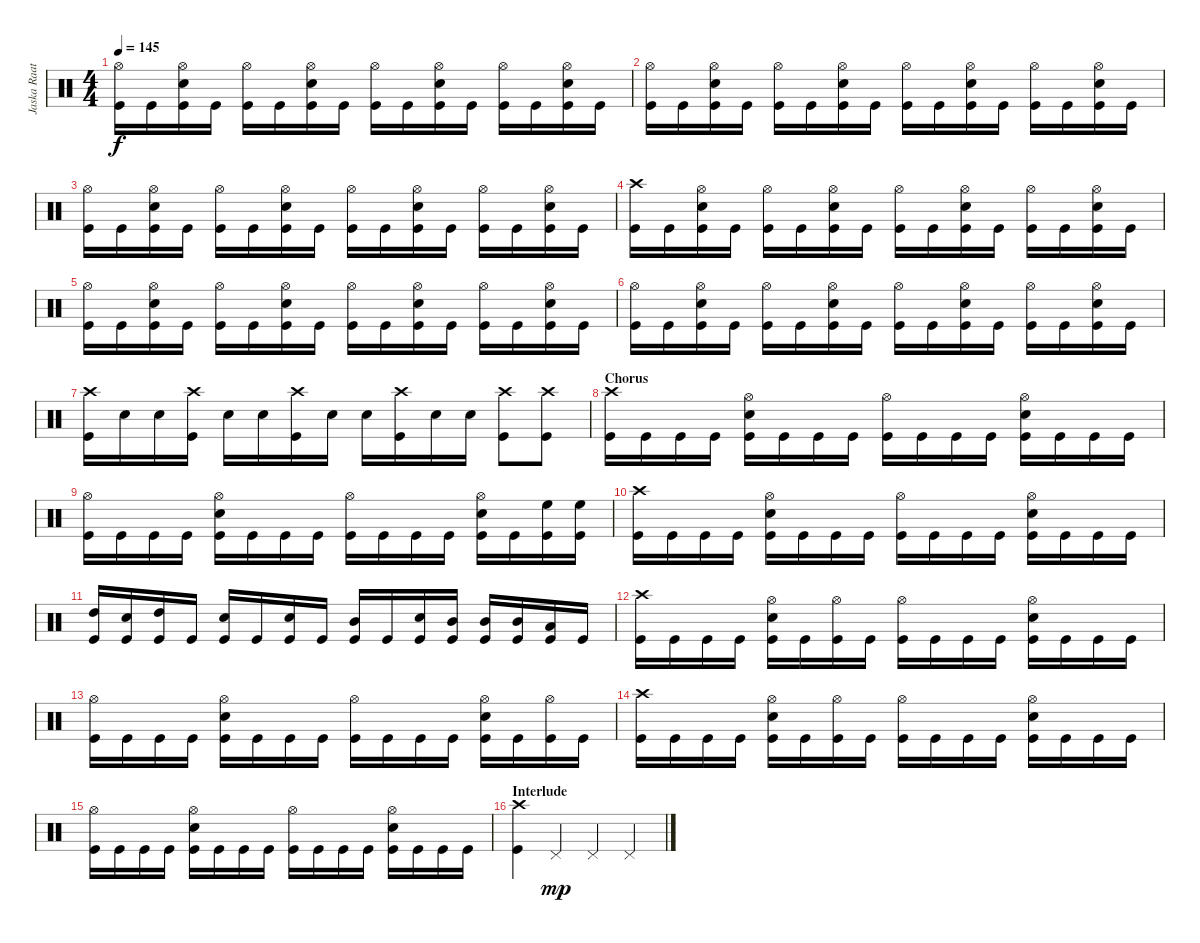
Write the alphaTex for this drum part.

\track ("Jaska Raatikainen" "Jaska Raat") {instrument percussion}
\staff {score}
\articulation defaults
\ts (4 4)
\tempo 145
\clef neutral
\ks c
("Hi-Hat (open)" "Kick (hit)").16{dy f} "Kick (hit)".16 ("Hi-Hat (open)" "Snare (hit) 2" "Kick (hit)").16 "Kick (hit)".16 ("Hi-Hat (open)" "Kick (hit)").16 "Kick (hit)".16 ("Hi-Hat (open)" "Snare (hit) 2" "Kick (hit)").16 "Kick (hit)".16 ("Hi-Hat (open)" "Kick (hit)").16 "Kick (hit)".16 ("Hi-Hat (open)" "Snare (hit) 2" "Kick (hit)").16 "Kick (hit)".16 ("Hi-Hat (open)" "Kick (hit)").16 "Kick (hit)".16 ("Hi-Hat (open)" "Snare (hit) 2" "Kick (hit)").16 "Kick (hit)".16 |
("Hi-Hat (open)" "Kick (hit)").16 "Kick (hit)".16 ("Hi-Hat (open)" "Snare (hit) 2" "Kick (hit)").16 "Kick (hit)".16 ("Hi-Hat (open)" "Kick (hit)").16 "Kick (hit)".16 ("Hi-Hat (open)" "Snare (hit) 2" "Kick (hit)").16 "Kick (hit)".16 ("Hi-Hat (open)" "Kick (hit)").16 "Kick (hit)".16 ("Hi-Hat (open)" "Snare (hit) 2" "Kick (hit)").16 "Kick (hit)".16 ("Hi-Hat (open)" "Kick (hit)").16 "Kick (hit)".16 ("Hi-Hat (open)" "Snare (hit) 2" "Kick (hit)").16 "Kick (hit)".16 |
("Hi-Hat (open)" "Kick (hit)").16 "Kick (hit)".16 ("Hi-Hat (open)" "Snare (hit) 2" "Kick (hit)").16 "Kick (hit)".16 ("Hi-Hat (open)" "Kick (hit)").16 "Kick (hit)".16 ("Hi-Hat (open)" "Snare (hit) 2" "Kick (hit)").16 "Kick (hit)".16 ("Hi-Hat (open)" "Kick (hit)").16 "Kick (hit)".16 ("Hi-Hat (open)" "Snare (hit) 2" "Kick (hit)").16 "Kick (hit)".16 ("Hi-Hat (open)" "Kick (hit)").16 "Kick (hit)".16 ("Hi-Hat (open)" "Snare (hit) 2" "Kick (hit)").16 "Kick (hit)".16 |
("Crash high (hit)" "Kick (hit)").16 "Kick (hit)".16 ("Hi-Hat (open)" "Snare (hit) 2" "Kick (hit)").16 "Kick (hit)".16 ("Hi-Hat (open)" "Kick (hit)").16 "Kick (hit)".16 ("Hi-Hat (open)" "Snare (hit) 2" "Kick (hit)").16 "Kick (hit)".16 ("Hi-Hat (open)" "Kick (hit)").16 "Kick (hit)".16 ("Hi-Hat (open)" "Snare (hit) 2" "Kick (hit)").16 "Kick (hit)".16 ("Hi-Hat (open)" "Kick (hit)").16 "Kick (hit)".16 ("Hi-Hat (open)" "Snare (hit) 2" "Kick (hit)").16 "Kick (hit)".16 |
("Hi-Hat (open)" "Kick (hit)").16 "Kick (hit)".16 ("Hi-Hat (open)" "Snare (hit) 2" "Kick (hit)").16 "Kick (hit)".16 ("Hi-Hat (open)" "Kick (hit)").16 "Kick (hit)".16 ("Hi-Hat (open)" "Snare (hit) 2" "Kick (hit)").16 "Kick (hit)".16 ("Hi-Hat (open)" "Kick (hit)").16 "Kick (hit)".16 ("Hi-Hat (open)" "Snare (hit) 2" "Kick (hit)").16 "Kick (hit)".16 ("Hi-Hat (open)" "Kick (hit)").16 "Kick (hit)".16 ("Hi-Hat (open)" "Snare (hit) 2" "Kick (hit)").16 "Kick (hit)".16 |
("Hi-Hat (open)" "Kick (hit)").16 "Kick (hit)".16 ("Hi-Hat (open)" "Snare (hit) 2" "Kick (hit)").16 "Kick (hit)".16 ("Hi-Hat (open)" "Kick (hit)").16 "Kick (hit)".16 ("Hi-Hat (open)" "Snare (hit) 2" "Kick (hit)").16 "Kick (hit)".16 ("Hi-Hat (open)" "Kick (hit)").16 "Kick (hit)".16 ("Hi-Hat (open)" "Snare (hit) 2" "Kick (hit)").16 "Kick (hit)".16 ("Hi-Hat (open)" "Kick (hit)").16 "Kick (hit)".16 ("Hi-Hat (open)" "Snare (hit) 2" "Kick (hit)").16 "Kick (hit)".16 |
("Crash high (hit)" "Kick (hit)").16 "Snare (hit) 2".16 "Snare (hit) 2".16 ("Crash high (hit)" "Kick (hit)").16 "Snare (hit) 2".16 "Snare (hit) 2".16 ("Crash high (hit)" "Kick (hit)").16 "Snare (hit) 2".16 "Snare (hit) 2".16 ("Crash high (hit)" "Kick (hit)").16 "Snare (hit) 2".16 "Snare (hit) 2".16 ("Crash high (hit)" "Kick (hit)").8 ("Crash high (hit)" "Kick (hit)").8 |
\section ("" "Chorus")
("Crash high (hit)" "Kick (hit)").16 "Kick (hit)".16 "Kick (hit)".16 "Kick (hit)".16 ("Hi-Hat (open)" "Snare (hit) 2" "Kick (hit)").16 "Kick (hit)".16 "Kick (hit)".16 "Kick (hit)".16 ("Hi-Hat (open)" "Kick (hit)").16 "Kick (hit)".16 "Kick (hit)".16 "Kick (hit)".16 ("Hi-Hat (open)" "Snare (hit) 2" "Kick (hit)").16 "Kick (hit)".16 "Kick (hit)".16 "Kick (hit)".16 |
("Hi-Hat (open)" "Kick (hit)").16 "Kick (hit)".16 "Kick (hit)".16 "Kick (hit)".16 ("Hi-Hat (open)" "Snare (hit) 2" "Kick (hit)").16 "Kick (hit)".16 "Kick (hit)".16 "Kick (hit)".16 ("Hi-Hat (open)" "Kick (hit)").16 "Kick (hit)".16 "Kick (hit)".16 "Kick (hit)".16 ("Hi-Hat (open)" "Snare (hit) 2" "Kick (hit)").16 "Kick (hit)".16 ("High Floor Tom (hit)" "Kick (hit)").16 ("High Floor Tom (hit)" "Kick (hit)").16 |
("Crash high (hit)" "Kick (hit)").16 "Kick (hit)".16 "Kick (hit)".16 "Kick (hit)".16 ("Hi-Hat (open)" "Snare (hit) 2" "Kick (hit)").16 "Kick (hit)".16 "Kick (hit)".16 "Kick (hit)".16 ("Hi-Hat (open)" "Kick (hit)").16 "Kick (hit)".16 "Kick (hit)".16 "Kick (hit)".16 ("Hi-Hat (open)" "Snare (hit) 2" "Kick (hit)").16 "Kick (hit)".16 "Kick (hit)".16 "Kick (hit)".16 |
("High Tom (hit)" "Kick (hit)").16 ("Snare (hit) 2" "Kick (hit)").16 ("High Tom (hit)" "Kick (hit)").16 "Kick (hit)".16 ("Snare (hit) 2" "Kick (hit)").16 "Kick (hit)".16 ("Snare (hit) 2" "Kick (hit)").16 "Kick (hit)".16 ("Mid Tom (hit)" "Kick (hit)").16 "Kick (hit)".16 ("Snare (hit) 2" "Kick (hit)").16 ("Mid Tom (hit)" "Kick (hit)").16 ("Mid Tom (hit)" "Kick (hit)").16 ("Mid Tom (hit)" "Kick (hit)").16 ("Low Tom (hit)" "Kick (hit)").16 "Kick (hit)".16 |
("Crash high (hit)" "Kick (hit)").16 "Kick (hit)".16 "Kick (hit)".16 "Kick (hit)".16 ("Hi-Hat (open)" "Snare (hit) 2" "Kick (hit)").16 "Kick (hit)".16 ("Hi-Hat (open)" "Kick (hit)").16 "Kick (hit)".16 ("Hi-Hat (open)" "Kick (hit)").16 "Kick (hit)".16 "Kick (hit)".16 "Kick (hit)".16 ("Hi-Hat (open)" "Snare (hit) 2" "Kick (hit)").16 "Kick (hit)".16 "Kick (hit)".16 "Kick (hit)".16 |
("Hi-Hat (open)" "Kick (hit)").16 "Kick (hit)".16 "Kick (hit)".16 "Kick (hit)".16 ("Hi-Hat (open)" "Snare (hit) 2" "Kick (hit)").16 "Kick (hit)".16 "Kick (hit)".16 "Kick (hit)".16 ("Hi-Hat (open)" "Kick (hit)").16 "Kick (hit)".16 "Kick (hit)".16 "Kick (hit)".16 ("Hi-Hat (open)" "Snare (hit) 2" "Kick (hit)").16 "Kick (hit)".16 ("Hi-Hat (open)" "Kick (hit)").16 "Kick (hit)".16 |
("Crash high (hit)" "Kick (hit)").16 "Kick (hit)".16 "Kick (hit)".16 "Kick (hit)".16 ("Hi-Hat (open)" "Snare (hit) 2" "Kick (hit)").16 "Kick (hit)".16 ("Hi-Hat (open)" "Kick (hit)").16 "Kick (hit)".16 ("Hi-Hat (open)" "Kick (hit)").16 "Kick (hit)".16 "Kick (hit)".16 "Kick (hit)".16 ("Hi-Hat (open)" "Snare (hit) 2" "Kick (hit)").16 "Kick (hit)".16 "Kick (hit)".16 "Kick (hit)".16 |
("Hi-Hat (open)" "Kick (hit)").16 "Kick (hit)".16 "Kick (hit)".16 "Kick (hit)".16 ("Hi-Hat (open)" "Snare (hit) 2" "Kick (hit)").16 "Kick (hit)".16 "Kick (hit)".16 "Kick (hit)".16 ("Hi-Hat (open)" "Kick (hit)").16 "Kick (hit)".16 "Kick (hit)".16 "Kick (hit)".16 ("Hi-Hat (open)" "Snare (hit) 2" "Kick (hit)").16 "Kick (hit)".16 "Kick (hit)".16 "Kick (hit)".16 |
\section ("" "Interlude")
("Crash high (hit)" "Kick (hit)").4 "Pedal Hi-Hat (hit)".4{dy mp} "Pedal Hi-Hat (hit)".4 "Pedal Hi-Hat (hit)".4
